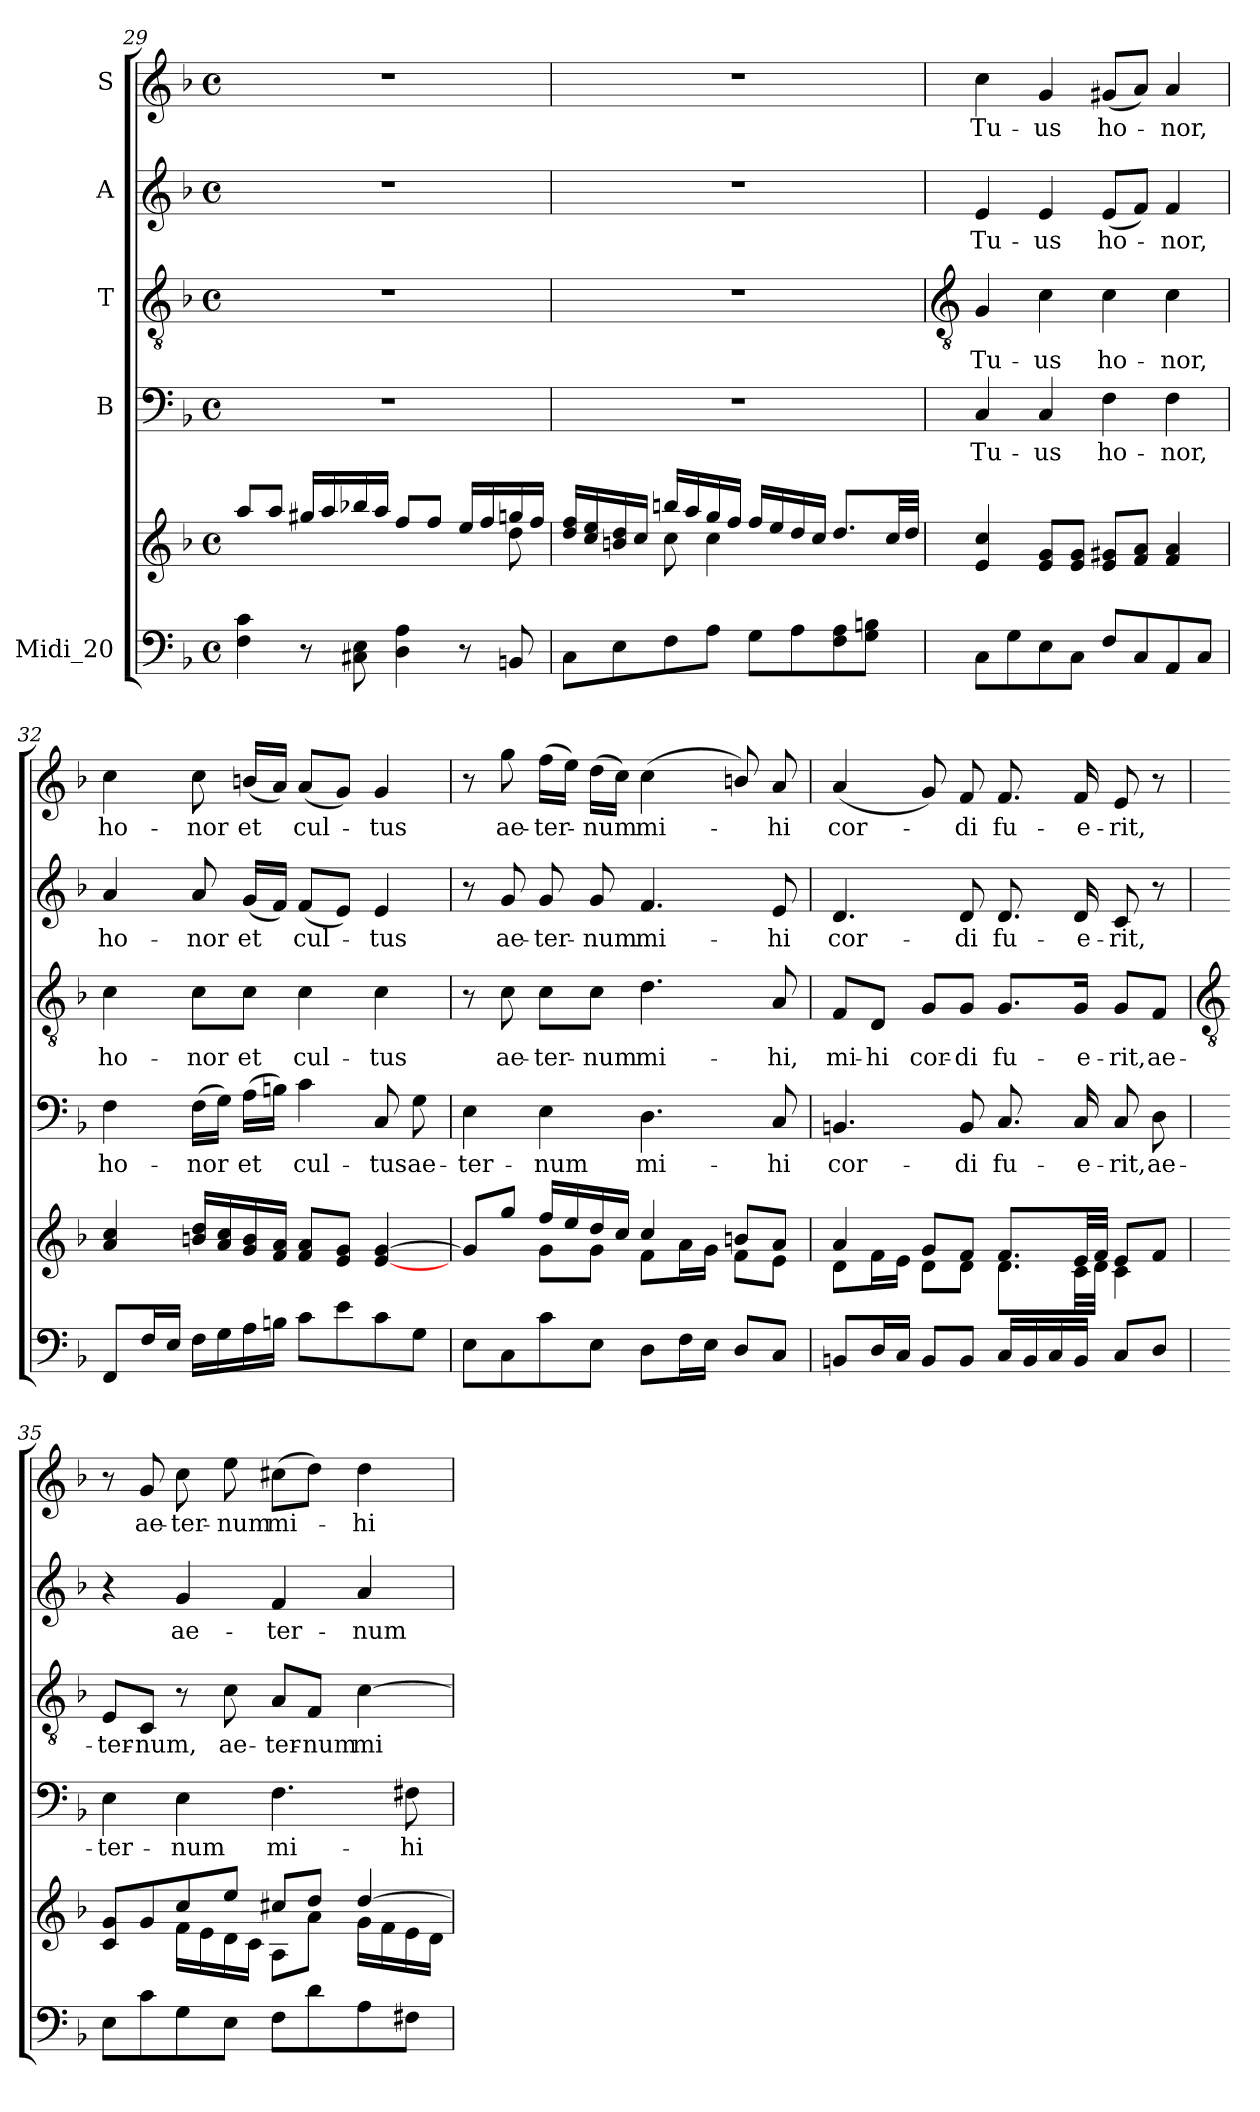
**kern	**kern	**kern	**text	**kern	**text	**kern	**text	**kern	**text
*part5	*part5	*part4	*part4	*part3	*part3	*part2	*part2	*part1	*part1
*staff6	*staff5	*staff4	*staff4	*staff3	*staff3	*staff2	*staff2	*staff1	*staff1
*I"Midi_20	*	*I"B	*	*I"T	*	*I"A	*	*I"S	*
*clefF4	*clefG2	*clefF4	*	*clefGv2	*	*clefG2	*	*clefG2	*
*k[b-]	*k[b-]	*k[b-]	*	*k[b-]	*	*k[b-]	*	*k[b-]	*
*F:	*F:	*F:	*	*F:	*	*F:	*	*F:	*
*M4/4	*M4/4	*M4/4	*	*M4/4	*	*M4/4	*	*M4/4	*
*met(c)	*met(c)	*met(c)	*	*met(c)	*	*met(c)	*	*met(c)	*
=29	=29	=29	=29	=29	=29	=29	=29	=29	=29
*	*^	*	*	*	*	*	*	*	*
4F 4c	8aa/L	2ryy	1r	.	1r	.	1r	.	1r	.
.	8aa/J	.	.	.	.	.	.	.	.	.
8r	16gg#X/LL	.	.	.	.	.	.	.	.	.
.	16aa/	.	.	.	.	.	.	.	.	.
8C#X 8E	16bb-X/	.	.	.	.	.	.	.	.	.
.	16aa/JJ	.	.	.	.	.	.	.	.	.
4D 4A	8ff/L	4ryy	.	.	.	.	.	.	.	.
.	8ff/J	.	.	.	.	.	.	.	.	.
8r	16ee/LL	8ryy	.	.	.	.	.	.	.	.
.	16ff/	.	.	.	.	.	.	.	.	.
8BBn	16ggn/	8dd\	.	.	.	.	.	.	.	.
.	16ff/JJ	.	.	.	.	.	.	.	.	.
=30	=30	=30	=30	=30	=30	=30	=30	=30	=30	=30
8CL	16dd/ 16ff/LL	4ryy	1r	.	1r	.	1r	.	1r	.
.	16cc/ 16ee/	.	.	.	.	.	.	.	.	.
8E	16bn/ 16dd/	.	.	.	.	.	.	.	.	.
.	16cc/JJ	.	.	.	.	.	.	.	.	.
8F	16bbn/LL	8cc\	.	.	.	.	.	.	.	.
.	16aa/	.	.	.	.	.	.	.	.	.
8AJ	16gg/	4cc\	.	.	.	.	.	.	.	.
.	16ff/JJ	.	.	.	.	.	.	.	.	.
8GL	16ff/LL	.	.	.	.	.	.	.	.	.
.	16ee/	.	.	.	.	.	.	.	.	.
8A	16dd/	8ryy	.	.	.	.	.	.	.	.
.	16cc/JJ	.	.	.	.	.	.	.	.	.
8F 8A	8.dd/L	4ryy	.	.	.	.	.	.	.	.
8G 8BnJ	.	.	.	.	.	.	.	.	.	.
.	32cc/LL	.	.	.	.	.	.	.	.	.
.	32dd/JJJ	.	.	.	.	.	.	.	.	.
!!LO:LB:g=z
=31	=31	=31	=31	=31	=31	=31	=31	=31	=31	=31
*	*	*	*	*	*clefGv2	*	*	*	*	*
!	!	!	!	!LO:LY:b	!	!LO:LY:b	!	!LO:LY:b	!	!LO:LY:b
8CL	4e/ 4cc/	2ryy	4C	Tu-	4G	Tu-	4e	Tu-	4cc	Tu-
8G	.	.	.	.	.	.	.	.	.	.
!	!	!	!	!LO:LY:b	!	!LO:LY:b	!	!LO:LY:b	!	!LO:LY:b
8E	8e/ 8g/L	.	4C	-us	4c	-us	4e	-us	4g	-us
8CJ	8e/ 8g/J	.	.	.	.	.	.	.	.	.
!	!	!	!	!LO:LY:b	!	!LO:LY:b	!	!LO:LY:b	!	!LO:LY:b
8FL	8e/ 8g#X/L	2ryy	4F	ho-	4c	ho-	(<8eL	ho-	(<8g#XL	ho-
8C	8f/ 8a/J	.	.	.	.	.	8fJ)	.	8aJ)	.
!	!	!	!	!LO:LY:b	!	!LO:LY:b	!	!LO:LY:b	!	!LO:LY:b
8AA	4f/ 4a/	.	4F	-nor,	4c	-nor,	4f	nor,	4a	nor,
8CJ	.	.	.	.	.	.	.	.	.	.
=32	=32	=32	=32	=32	=32	=32	=32	=32	=32	=32
!	!	!	!	!LO:LY:b	!	!LO:LY:b	!	!LO:LY:b	!	!LO:LY:b
8FFL	4a/ 4cc/	2ryy	4F	ho-	4c	ho-	4a	ho-	4cc	ho-
16FL	.	.	.	.	.	.	.	.	.	.
16EJJ	.	.	.	.	.	.	.	.	.	.
!	!	!	!	!LO:LY:b	!	!LO:LY:b	!	!LO:LY:b	!	!LO:LY:b
16FLL	16bn/ 16dd/LL	.	(>16FLL	-nor	8c\L	-nor	8a	-nor	8cc	-nor
16G	16a/ 16cc/	.	16GJJ)	.	.	.	.	.	.	.
!	!	!	!	!LO:LY:b	!	!LO:LY:b	!	!LO:LY:b	!	!LO:LY:b
16A	16g/ 16b/	.	(>16ALL	et	8c\J	et	(<16gLL	et	(<16bnLL	et
16BnJJ	16f/ 16a/JJ	.	16BnJJ)	.	.	.	16fJJ)	.	16aJJ)	.
!	!	!	!	!LO:LY:b	!	!LO:LY:b	!	!LO:LY:b	!	!LO:LY:b
8cL	8f/ 8a/L	2ryy	4c	cul-	4c	cul-	(<8fL	cul-	(<8aL	cul-
8e	8e/ 8g/J	.	.	.	.	.	8eJ)	.	8gJ)	.
!	!	!	!	!LO:LY:b	!	!LO:LY:b	!	!LO:LY:b	!	!LO:LY:b
8c	[4e/ [4g/	.	8C	-tus	4c	-tus	4e	tus	4g	tus
!	!	!	!	!LO:LY:b	!	!	!	!	!	!
8GJ	.	.	8G	ae-	.	.	.	.	.	.
=33	=33	=33	=33	=33	=33	=33	=33	=33	=33	=33
!	!	!	!	!LO:LY:b	!	!	!	!	!	!
8EL	8g/L]	4ryy	4E	-ter-	8r	.	8r	.	8r	.
!	!	!	!	!	!	!LO:LY:b	!	!LO:LY:b	!	!LO:LY:b
8C	8gg/J	.	.	.	8c	ae-	8g	ae-	8gg	ae-
!	!	!	!	!LO:LY:b	!	!LO:LY:b	!	!LO:LY:b	!	!LO:LY:b
8c	16ff/LL	8g\L	4E	-num	8c\L	-ter-	8g	-ter-	(>16ffLL	-ter-
.	16ee/	.	.	.	.	.	.	.	16eeJJ)	.
!	!	!	!	!	!	!LO:LY:b	!	!LO:LY:b	!	!LO:LY:b
8EJ	16dd/	8g\J	.	.	8c\J	-num	8g	-num	(>16ddLL	num
.	16cc/JJ	.	.	.	.	.	.	.	16ccJJ)	.
!	!	!	!	!LO:LY:b	!	!LO:LY:b	!	!LO:LY:b	!	!LO:LY:b
8DL	4cc/	8f\L	4.D	mi-	4.d	mi-	4.f	mi-	(<4cc	mi-
16FL	.	16a\L	.	.	.	.	.	.	.	.
16EJJ	.	16g\JJ	.	.	.	.	.	.	.	.
8DL	8bn/L	8f\L	.	.	.	.	.	.	8bn/)	.
!	!	!	!	!LO:LY:b	!	!LO:LY:b	!	!LO:LY:b	!	!LO:LY:b
8CJ	8a/J	8e\J	8C	-hi	8A	-hi,	8e	-hi	8a	hi
=34	=34	=34	=34	=34	=34	=34	=34	=34	=34	=34
!	!	!	!	!LO:LY:b	!	!LO:LY:b	!	!LO:LY:b	!	!LO:LY:b
8BBnL	4a/	8d\L	4.BBn	cor-	8F/L	mi-	4.d	cor-	(<4a	cor-
!	!	!	!	!	!	!LO:LY:b	!	!	!	!
16DL	.	16f\L	.	.	8D/J	-hi	.	.	.	.
16CJJ	.	16e\JJ	.	.	.	.	.	.	.	.
!	!	!	!	!	!	!LO:LY:b	!	!	!	!
8BBL	8g/L	8d\L	.	.	8G/L	cor-	.	.	8g)	.
!	!	!	!	!LO:LY:b	!	!LO:LY:b	!	!LO:LY:b	!	!LO:LY:b
8BBJ	8f/J	8d\J	8BB	-di	8G/J	-di	8d	-di	8f	di
!	!	!	!	!LO:LY:b	!	!LO:LY:b	!	!LO:LY:b	!	!LO:LY:b
16CLL	8.f/L	8.d\L	8.C	fu-	8.G/L	fu-	8.d	fu-	8.f	fu-
16BB	.	.	.	.	.	.	.	.	.	.
16C	.	.	.	.	.	.	.	.	.	.
!	!	!	!	!LO:LY:b	!	!LO:LY:b	!	!LO:LY:b	!	!LO:LY:b
16BBJJ	32e/LL	32c\LL	16C	-e-	16G/Jk	-e-	16d	-e-	16f	-e-
.	32f/JJJ	32d\JJJ	.	.	.	.	.	.	.	.
!	!	!	!	!LO:LY:b	!	!LO:LY:b	!	!LO:LY:b	!	!LO:LY:b
8CL	8e/L	4c\	8C	-rit,	8G/L	-rit,	8c	-rit,	8e	-rit,
!	!	!	!	!LO:LY:b	!	!LO:LY:b	!	!	!	!
8DJ	8f/J	.	8D	ae-	8F/J	ae-	8r	.	8r	.
!!LO:LB:g=z
=35	=35	=35	=35	=35	=35	=35	=35	=35	=35	=35
*	*	*	*	*	*clefGv2	*	*	*	*	*
!	!	!	!	!LO:LY:b	!	!LO:LY:b	!	!	!	!
8EL	8c/ 8g/L	4ryy	4E	-ter-	8E/L	-ter-	4r	.	8r	.
!	!	!	!	!	!	!LO:LY:b	!	!	!	!LO:LY:b
8c	8g/	.	.	.	8C/J	-num,	.	.	8g	ae-
!	!	!	!	!LO:LY:b	!	!	!	!LO:LY:b	!	!LO:LY:b
8G	8cc/	16f\LL	4E	-num	8r	.	4g	ae-	8cc	-ter-
.	.	16e\	.	.	.	.	.	.	.	.
!	!	!	!	!	!	!LO:LY:b	!	!	!	!LO:LY:b
8EJ	8ee/J	16d\	.	.	8c	ae-	.	.	8ee	-num
.	.	16c\JJ	.	.	.	.	.	.	.	.
!	!	!	!	!LO:LY:b	!	!LO:LY:b	!	!LO:LY:b	!	!LO:LY:b
8FL	8cc#X/L	8A\L	4.F	mi-	8A/L	-ter-	4f	-ter-	(>8cc#XL	mi-
!	!	!	!	!	!	!LO:LY:b	!	!	!	!
8d	8dd/J	8a\J	.	.	8F/J	-num	.	.	8ddJ)	.
!	!	!	!	!	!	!LO:LY:b	!	!LO:LY:b	!	!LO:LY:b
8A	[4dd/	16g\LL	.	.	[4c	mi-	4a	-num	4dd	hi
.	.	16f\	.	.	.	.	.	.	.	.
!	!	!	!	!LO:LY:b	!	!	!	!	!	!
8F#XJ	.	16e\	8F#X	-hi	.	.	.	.	.	.
.	.	16d\JJ	.	.	.	.	.	.	.	.
*	*v	*v	*	*	*	*	*	*	*	*
=	=	=	=	=	=	=	=	=	=
*-	*-	*-	*-	*-	*-	*-	*-	*-	*-
